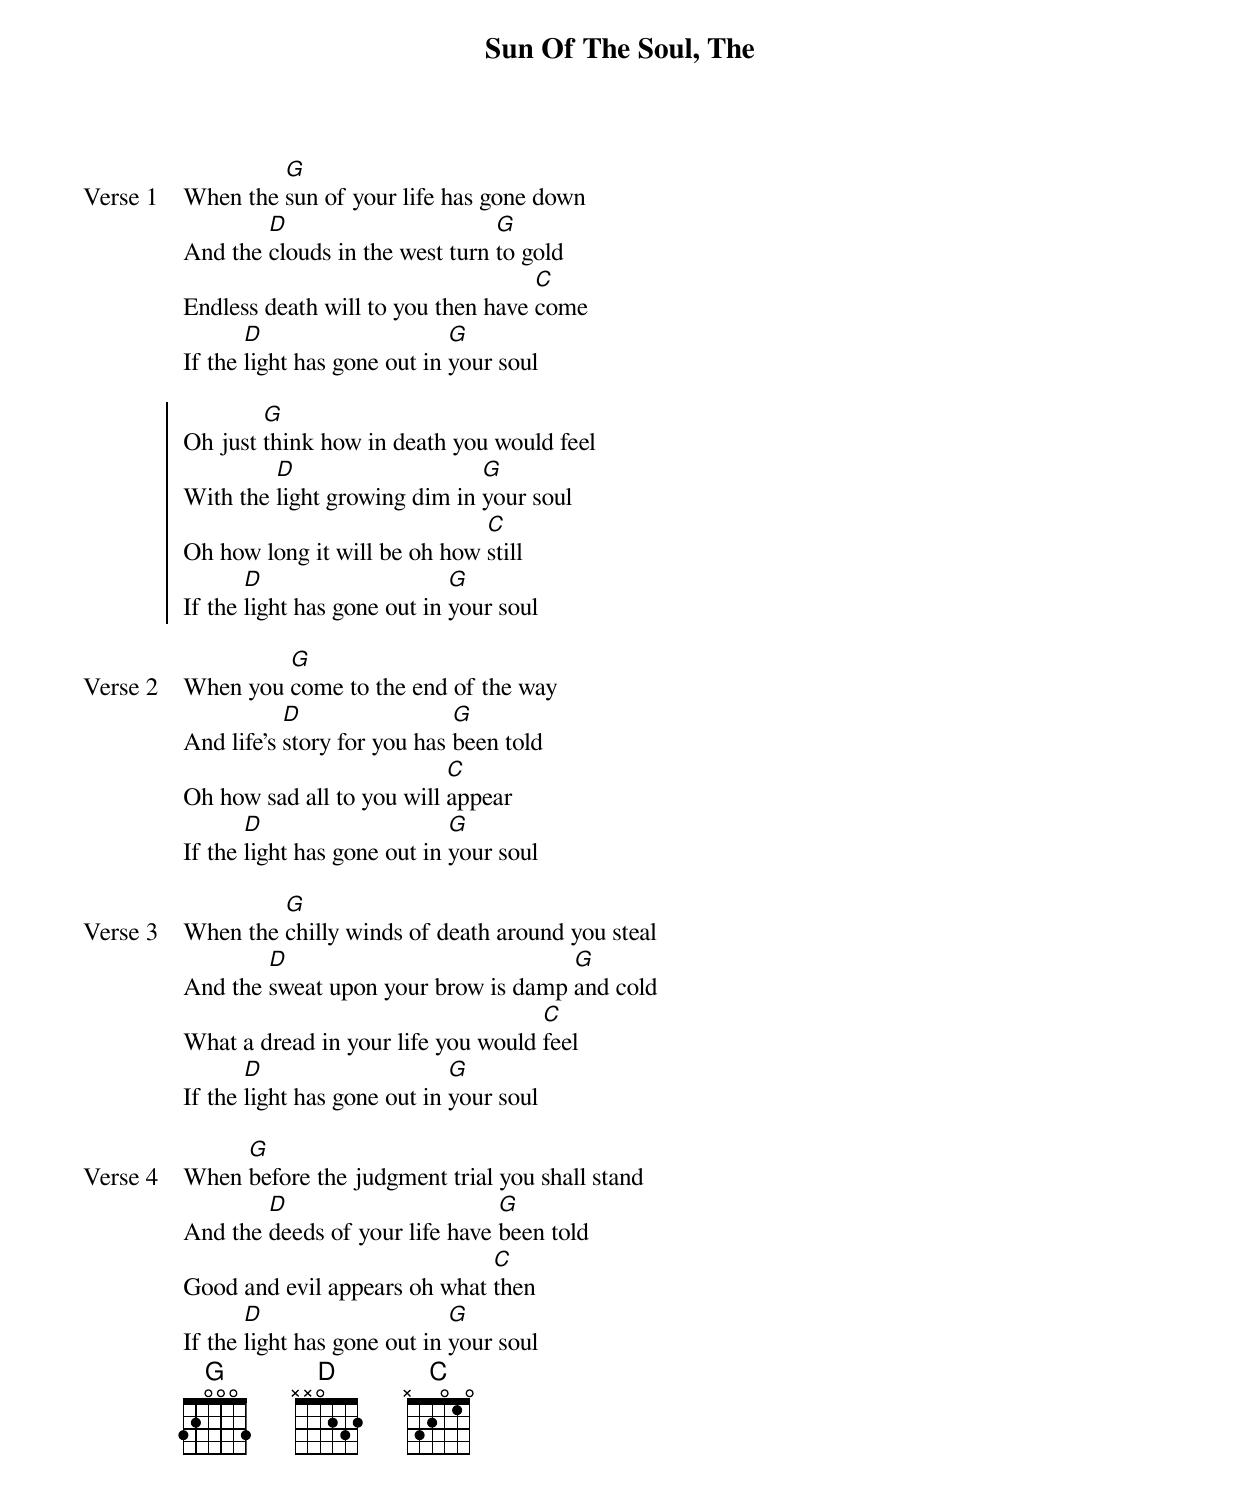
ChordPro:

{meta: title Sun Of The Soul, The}
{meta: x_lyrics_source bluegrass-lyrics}
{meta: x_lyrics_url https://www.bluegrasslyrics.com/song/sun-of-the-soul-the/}
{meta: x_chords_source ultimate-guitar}
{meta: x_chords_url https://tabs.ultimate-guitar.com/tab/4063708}

{start_of_verse: Verse 1}
When the [G]sun of your life has gone down
And the [D]clouds in the west turn [G]to gold
Endless death will to you then have [C]come
If the [D]light has gone out in [G]your soul
{end_of_verse}

{start_of_chorus}
Oh just [G]think how in death you would feel
With the [D]light growing dim in [G]your soul
Oh how long it will be oh how [C]still
If the [D]light has gone out in [G]your soul
{end_of_chorus}

{start_of_verse: Verse 2}
When you [G]come to the end of the way
And life’s [D]story for you has [G]been told
Oh how sad all to you will [C]appear
If the [D]light has gone out in [G]your soul
{end_of_verse}

{start_of_verse: Verse 3}
When the [G]chilly winds of death around you steal
And the [D]sweat upon your brow is damp [G]and cold
What a dread in your life you would [C]feel
If the [D]light has gone out in [G]your soul
{end_of_verse}

{start_of_verse: Verse 4}
When [G]before the judgment trial you shall stand
And the [D]deeds of your life have [G]been told
Good and evil appears oh what [C]then
If the [D]light has gone out in [G]your soul
{end_of_verse}
